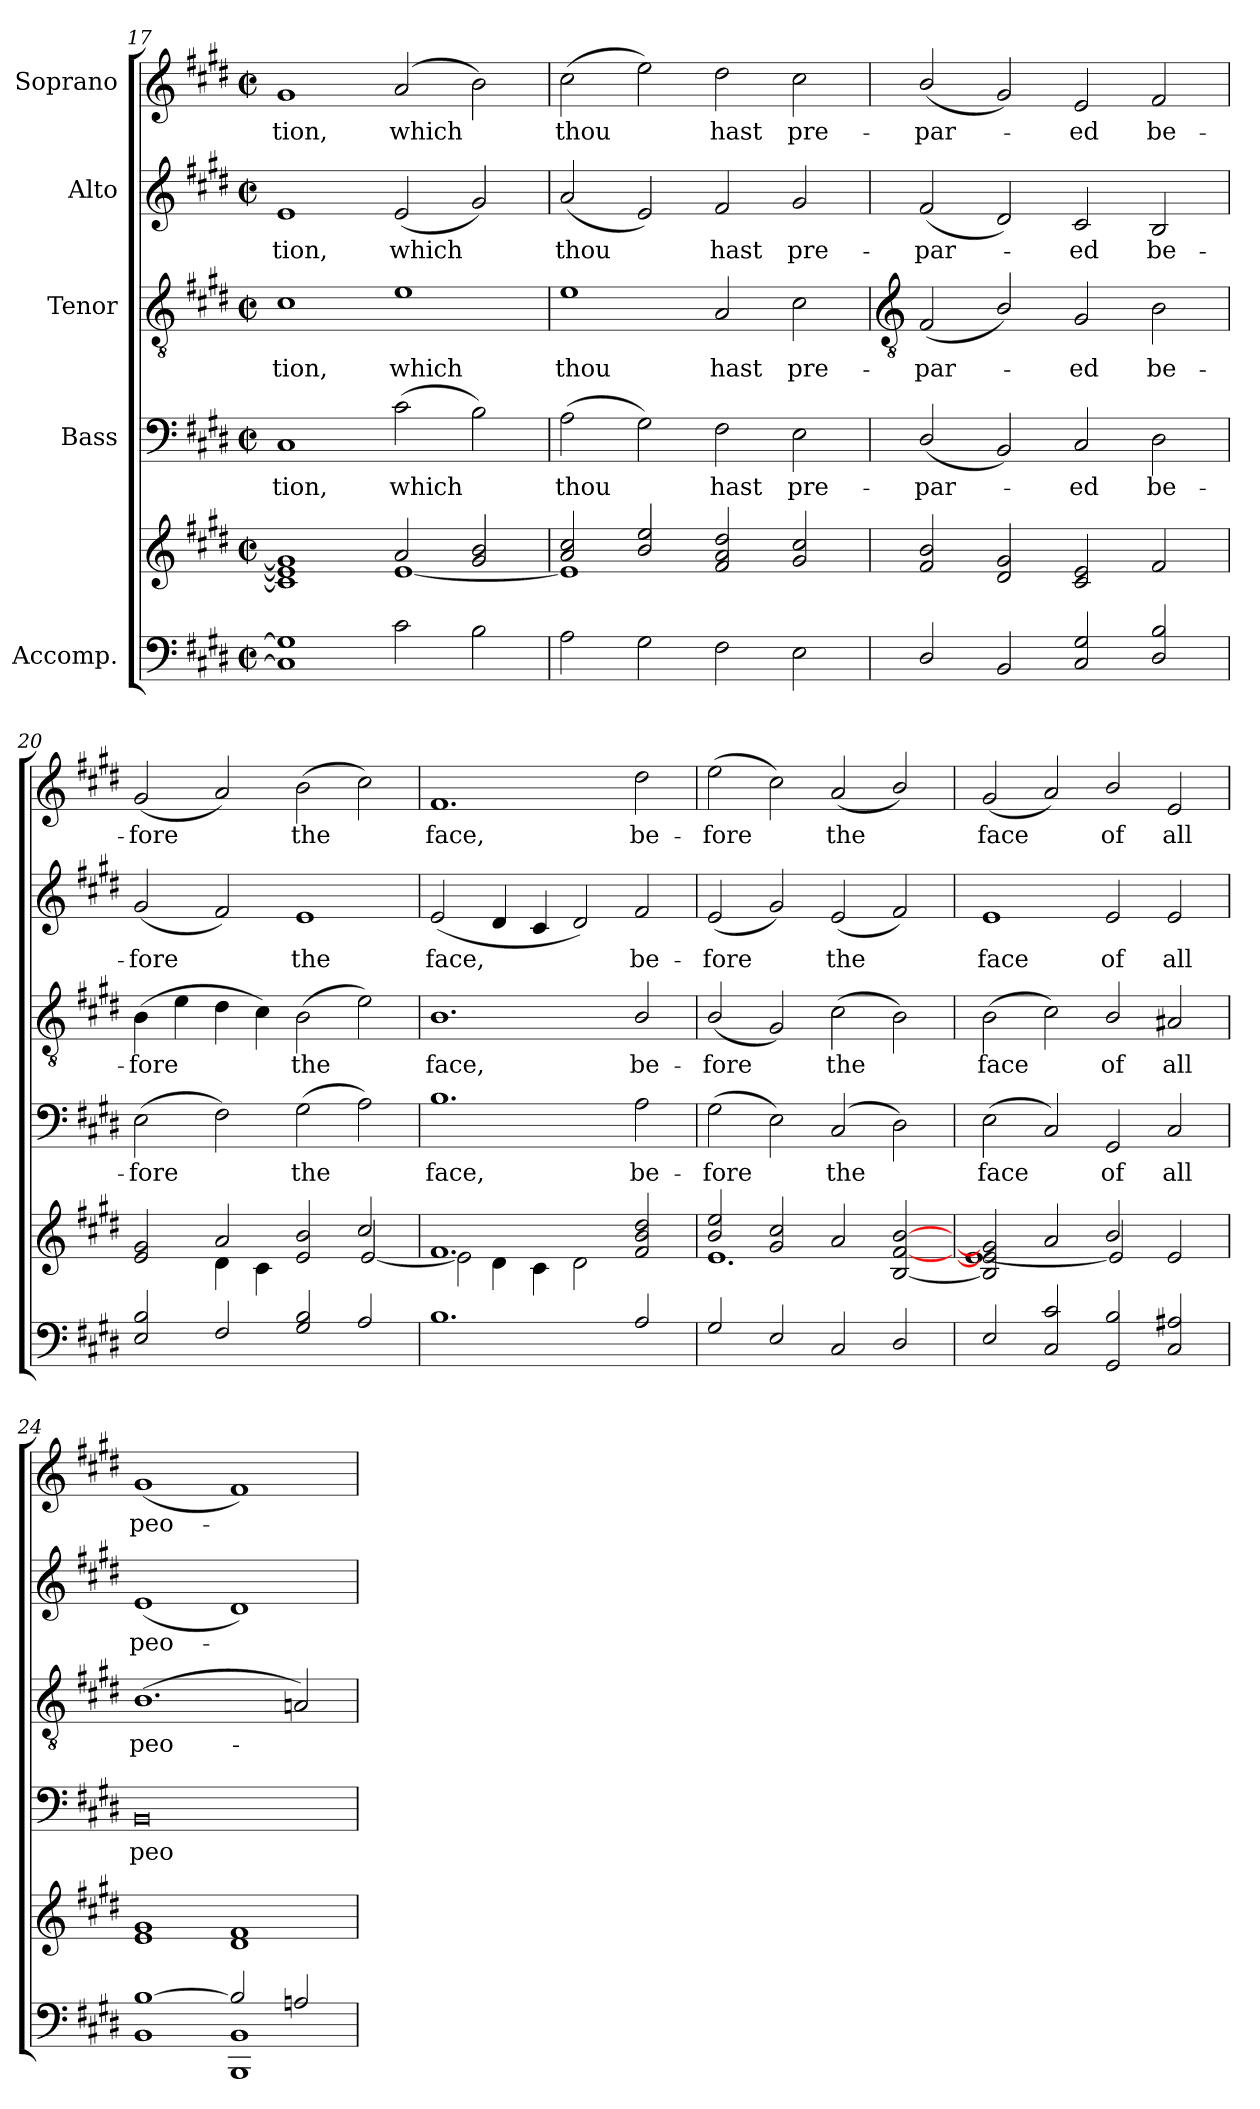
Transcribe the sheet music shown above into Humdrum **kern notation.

**kern	**kern	**kern	**text	**kern	**text	**kern	**text	**kern	**text
*part5	*part5	*part4	*part4	*part3	*part3	*part2	*part2	*part1	*part1
*staff6	*staff5	*staff4	*staff4	*staff3	*staff3	*staff2	*staff2	*staff1	*staff1
*I"Accomp.	*	*I"Bass	*	*I"Tenor	*	*I"Alto	*	*I"Soprano	*
*clefF4	*clefG2	*clefF4	*	*clefGv2	*	*clefG2	*	*clefG2	*
*k[f#c#g#d#]	*k[f#c#g#d#]	*k[f#c#g#d#]	*	*k[f#c#g#d#]	*	*k[f#c#g#d#]	*	*k[f#c#g#d#]	*
*E:	*E:	*E:	*	*E:	*	*E:	*	*E:	*
*M4/2	*M4/2	*M4/2	*	*M4/2	*	*M4/2	*	*M4/2	*
*met(c|)	*met(c|)	*met(c|)	*	*met(c|)	*	*met(c|)	*	*met(c|)	*
=17	=17	=17	=17	=17	=17	=17	=17	=17	=17
*	*^	*	*	*	*	*	*	*	*
!	!	!	!	!LO:LY:b	!	!LO:LY:b	!	!LO:LY:b	!	!LO:LY:b
1C#] 1G#]	1c#] 1e] 1g#]	1ryy	1C#	-tion,	1c#	tion,	1e	tion,	1g#	-tion,
!	!	!	!	!LO:LY:b	!	!LO:LY:b	!	!LO:LY:b	!	!LO:LY:b
2c#	2a	[1e\	(>2c#	which	1e	which	(<2e	which	(<2a	which
2B	2g# 2b	.	2B)	.	.	.	2g#)	.	2b)	.
=18	=18	=18	=18	=18	=18	=18	=18	=18	=18	=18
!	!	!	!	!LO:LY:b	!	!LO:LY:b	!	!LO:LY:b	!	!LO:LY:b
2A	2a/ 2cc#/	1e\]	(>2A	thou	1e	thou	(<2a	thou	(>2cc#	thou
2G#	2b/ 2ee/	.	2G#)	.	.	.	2e)	.	2ee)	.
!	!	!	!	!LO:LY:b	!	!LO:LY:b	!	!LO:LY:b	!	!LO:LY:b
2F#	2f# 2a 2dd#	1ryy	2F#	hast	2A	hast	2f#	hast	2dd#	hast
!	!	!	!	!LO:LY:b	!	!LO:LY:b	!	!LO:LY:b	!	!LO:LY:b
2E	2g# 2cc#	.	2E	pre-	2c#	pre-	2g#	pre-	2cc#	pre-
!!LO:LB:g=z
=19	=19	=19	=19	=19	=19	=19	=19	=19	=19	=19
*	*	*	*	*	*clefGv2	*	*	*	*	*
*^	*	*	*	*	*	*	*	*	*	*
!	!	!	!	!	!LO:LY:b	!	!LO:LY:b	!	!LO:LY:b	!	!LO:LY:b
2D#/	0ryy	2f#/ 2b/	0ryy	(<2D#/	-par-	(<2F#	-par-	(<2f#	-par-	(<2b/	-par-
2BB	.	2d# 2g#	.	2BB)	.	2B/)	.	2d#)	.	2g#)	.
!	!	!	!	!	!LO:LY:b	!	!LO:LY:b	!	!LO:LY:b	!	!LO:LY:b
2C# 2G#	.	2c# 2e	.	2C#	ed	2G#	ed	2c#	ed	2e	ed
!	!	!	!	!	!LO:LY:b	!	!LO:LY:b	!	!LO:LY:b	!	!LO:LY:b
2D# 2B	.	2f#	.	2D#	be-	2B	be-	2B	be-	2f#	be-
=20	=20	=20	=20	=20	=20	=20	=20	=20	=20	=20	=20
!	!	!	!	!	!LO:LY:b	!	!LO:LY:b	!	!LO:LY:b	!	!LO:LY:b
2E 2B	0ryy	2e 2g#	2ryy	(>2E	-fore	(>4B	-fore	(<2g#	-fore	(<2g#	-fore
.	.	.	.	.	.	4e	.	.	.	.	.
2F#	.	2a	4d#\	2F#)	.	4d#	.	2f#)	.	2a)	.
.	.	.	4c#\	.	.	4c#)	.	.	.	.	.
!	!	!	!	!	!LO:LY:b	!	!LO:LY:b	!	!LO:LY:b	!	!LO:LY:b
2G# 2B	.	2e 2b	2ryy	(>2G#	the	(>2B	the	1e	the	(>2b	the
2A	.	2cc#/	[2e/	2A)	.	2e)	.	.	.	2cc#)	.
=21	=21	=21	=21	=21	=21	=21	=21	=21	=21	=21	=21
!	!	!	!	!	!LO:LY:b	!	!LO:LY:b	!	!LO:LY:b	!	!LO:LY:b
1.B	0ryy	1.f#	2e\]	1.B	face,	1.B	face,	(<2e	face,	1.f#	face,
.	.	.	4d#\	.	.	.	.	4d#	.	.	.
.	.	.	4c#\	.	.	.	.	4c#	.	.	.
.	.	.	2d#\	.	.	.	.	2d#)	.	.	.
!	!	!	!	!	!LO:LY:b	!	!LO:LY:b	!	!LO:LY:b	!	!LO:LY:b
2A	.	2f# 2b 2dd#	2ryy	2A	be-	2B/	be-	2f#	be-	2dd#	be-
=22	=22	=22	=22	=22	=22	=22	=22	=22	=22	=22	=22
!	!	!	!	!	!LO:LY:b	!	!LO:LY:b	!	!LO:LY:b	!	!LO:LY:b
2G#	0ryy	2b/ 2ee/	1.e\	(>2G#	-fore	(<2B/	-fore	(<2e	-fore	(>2ee	-fore
2E	.	2g# 2cc#	.	2E)	.	2G#)	.	2g#)	.	2cc#)	.
!	!	!	!	!	!LO:LY:b	!	!LO:LY:b	!	!LO:LY:b	!	!LO:LY:b
2C#	.	2a	.	(<2C#	the	(>2c#	the	(<2e	the	(<2a	the
2D#	.	[2B/ [2f#/ [2b/	2ryy	2D#)	.	2B)	.	2f#)	.	2b/)	.
=23	=23	=23	=23	=23	=23	=23	=23	=23	=23	=23	=23
!	!	!	!	!	!LO:LY:b	!	!LO:LY:b	!	!LO:LY:b	!	!LO:LY:b
2E	0ryy	2B] 2e] 2g#]	[1e\	(<2E	face	(>2B	face	1e	face	(<2g#	face
2C# 2c#	.	2a	.	2C#)	.	2c#)	.	.	.	2a)	.
!	!	!	!	!	!LO:LY:b	!	!LO:LY:b	!	!LO:LY:b	!	!LO:LY:b
2GG# 2B	.	2b/	2e/]	2GG#	of	2B/	of	2e	of	2b/	of
!	!	!	!	!	!LO:LY:b	!	!LO:LY:b	!	!LO:LY:b	!	!LO:LY:b
2C# 2A#X	.	2e	2ryy	2C#	all	2A#X	all	2e	all	2e	all
=24	=24	=24	=24	=24	=24	=24	=24	=24	=24	=24	=24
*	*^	*	*	*	*	*	*	*	*	*	*
!	!	!	!	!	!	!LO:LY:b	!	!LO:LY:b	!	!LO:LY:b	!	!LO:LY:b
*	*	*	*v	*v	*	*	*	*	*	*	*	*
[1B/	1BB	0ryy	1e 1g#	0BB	peo-	(<1.B	peo-	(<1e	peo-	(<1g#	peo-
2B/]	1BBB 1BB	.	1d# 1f#	.	.	.	.	1d#)	.	1f#)	.
2An/	.	.	.	.	.	2An)	.	.	.	.	.
*v	*v	*v	*	*	*	*	*	*	*	*	*
=	=	=	=	=	=	=	=	=	=
*-	*-	*-	*-	*-	*-	*-	*-	*-	*-
